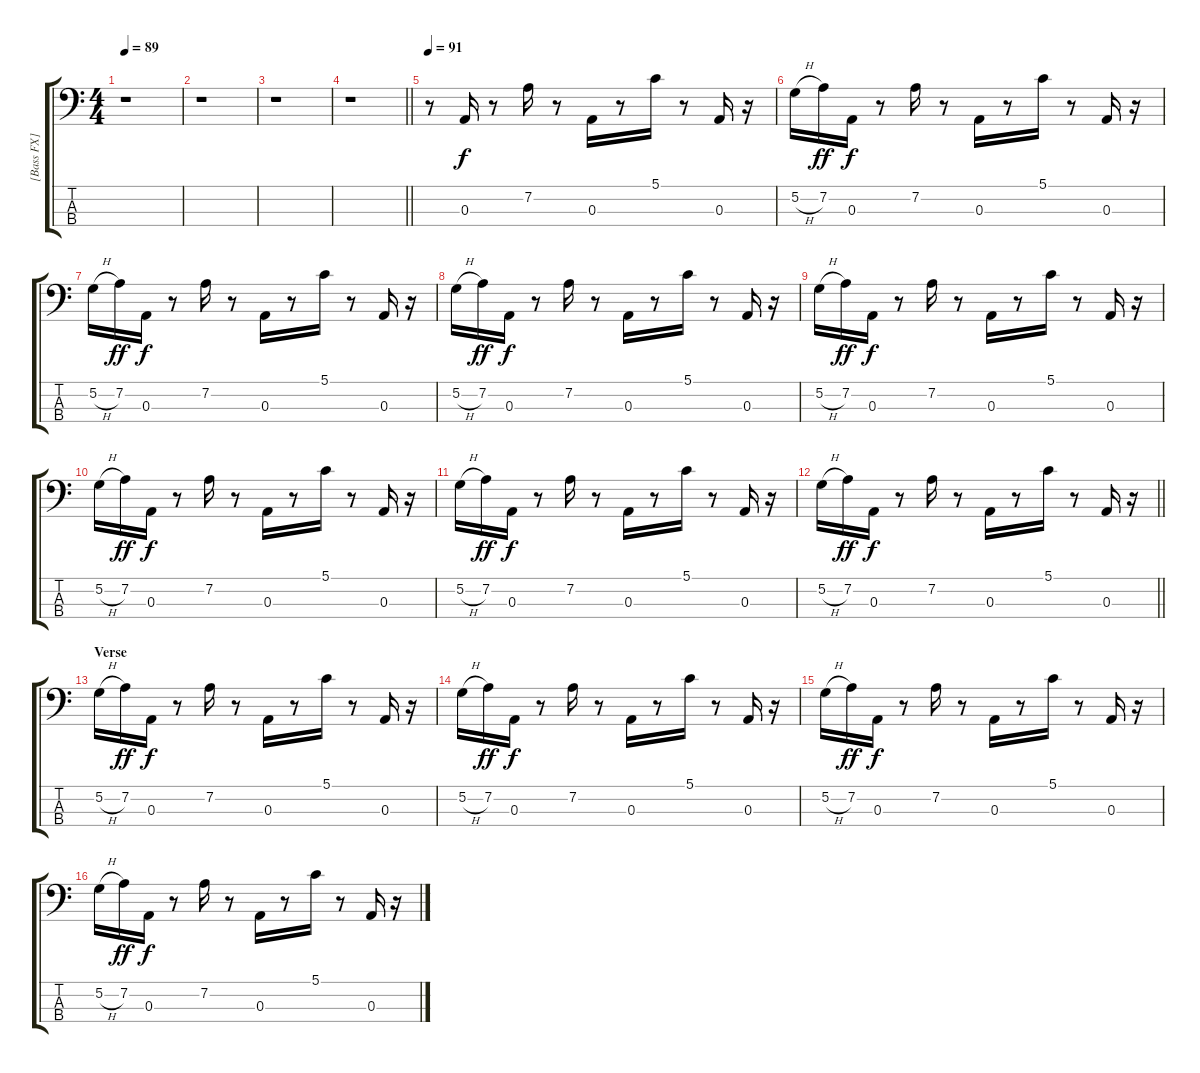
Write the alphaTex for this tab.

\track ("[Bass FX]" "[Bass FX]") {instrument electricbasspick}
\staff {score tabs}
\tuning (G2 D2 A1 D1) {hide}
\ts (4 4)
\tempo 89
\clef f4
\ks c
r.1{dy f} |
r.1 |
r.1 |
\barLineRight lightlight
r.1 |
\section ("" "")
\tempo 91
r.8 0.3.16 r.8 7.2.16 r.8 0.3.16 r.8 5.1.16 r.8 0.3.16 r.16 |
5.2{h}.16 7.2.16{dy ff} 0.3.16{dy f} r.8 7.2.16 r.8 0.3.16 r.8 5.1.16 r.8 0.3.16 r.16 |
5.2{h}.16 7.2.16{dy ff} 0.3.16{dy f} r.8 7.2.16 r.8 0.3.16 r.8 5.1.16 r.8 0.3.16 r.16 |
5.2{h}.16 7.2.16{dy ff} 0.3.16{dy f} r.8 7.2.16 r.8 0.3.16 r.8 5.1.16 r.8 0.3.16 r.16 |
5.2{h}.16 7.2.16{dy ff} 0.3.16{dy f} r.8 7.2.16 r.8 0.3.16 r.8 5.1.16 r.8 0.3.16 r.16 |
5.2{h}.16 7.2.16{dy ff} 0.3.16{dy f} r.8 7.2.16 r.8 0.3.16 r.8 5.1.16 r.8 0.3.16 r.16 |
5.2{h}.16 7.2.16{dy ff} 0.3.16{dy f} r.8 7.2.16 r.8 0.3.16 r.8 5.1.16 r.8 0.3.16 r.16 |
\barLineRight lightlight
5.2{h}.16 7.2.16{dy ff} 0.3.16{dy f} r.8 7.2.16 r.8 0.3.16 r.8 5.1.16 r.8 0.3.16 r.16 |
\section ("" "Verse")
5.2{h}.16 7.2.16{dy ff} 0.3.16{dy f} r.8 7.2.16 r.8 0.3.16 r.8 5.1.16 r.8 0.3.16 r.16 |
5.2{h}.16 7.2.16{dy ff} 0.3.16{dy f} r.8 7.2.16 r.8 0.3.16 r.8 5.1.16 r.8 0.3.16 r.16 |
5.2{h}.16 7.2.16{dy ff} 0.3.16{dy f} r.8 7.2.16 r.8 0.3.16 r.8 5.1.16 r.8 0.3.16 r.16 |
5.2{h}.16 7.2.16{dy ff} 0.3.16{dy f} r.8 7.2.16 r.8 0.3.16 r.8 5.1.16 r.8 0.3.16 r.16
